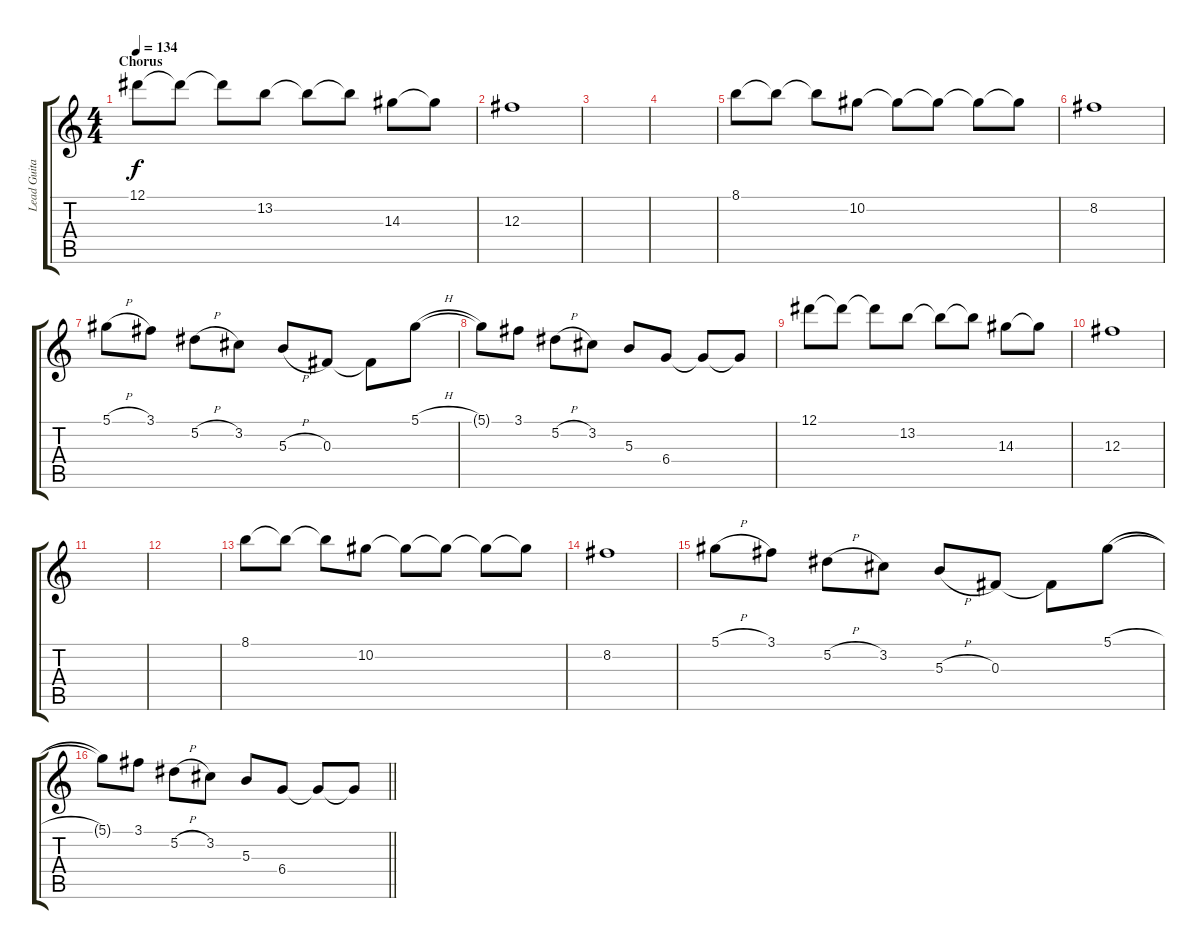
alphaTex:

\track ("Lead Guitar" "Lead Guita") {instrument distortionguitar}
\staff {score tabs}
\tuning (Eb4 Bb3 Gb3 Db3 Ab2 Db2) {hide}
\ts (4 4)
\section ("" "Chorus")
\tempo 134
\clef g2
\ks c
12.1.8{dy f} 12.1{t}.8 12.1{t}.8 13.2.8 13.2{t}.8 13.2{t}.8 14.3.8 14.3{t}.8 |
12.3.1 |
|
|
8.1.8 8.1{t}.8 8.1{t}.8 10.2.8 10.2{t}.8 10.2{t}.8 10.2{t}.8 10.2{t}.8 |
8.2.1 |
5.1{h}.8 3.1.8 5.2{h}.8 3.2.8 5.3{h}.8 0.3.8 0.3{t}.8 5.1{h}.8 |
5.1{t}.8 3.1.8 5.2{h}.8 3.2.8 5.3.8 6.4.8 6.4{t}.8 6.4{t}.8 |
12.1.8 12.1{t}.8 12.1{t}.8 13.2.8 13.2{t}.8 13.2{t}.8 14.3.8 14.3{t}.8 |
12.3.1 |
|
|
8.1.8 8.1{t}.8 8.1{t}.8 10.2.8 10.2{t}.8 10.2{t}.8 10.2{t}.8 10.2{t}.8 |
8.2.1 |
5.1{h}.8 3.1.8 5.2{h}.8 3.2.8 5.3{h}.8 0.3.8 0.3{t}.8 5.1{h}.8 |
\barLineRight lightlight
5.1{t}.8 3.1.8 5.2{h}.8 3.2.8 5.3.8 6.4.8 6.4{t}.8 6.4{t}.8
